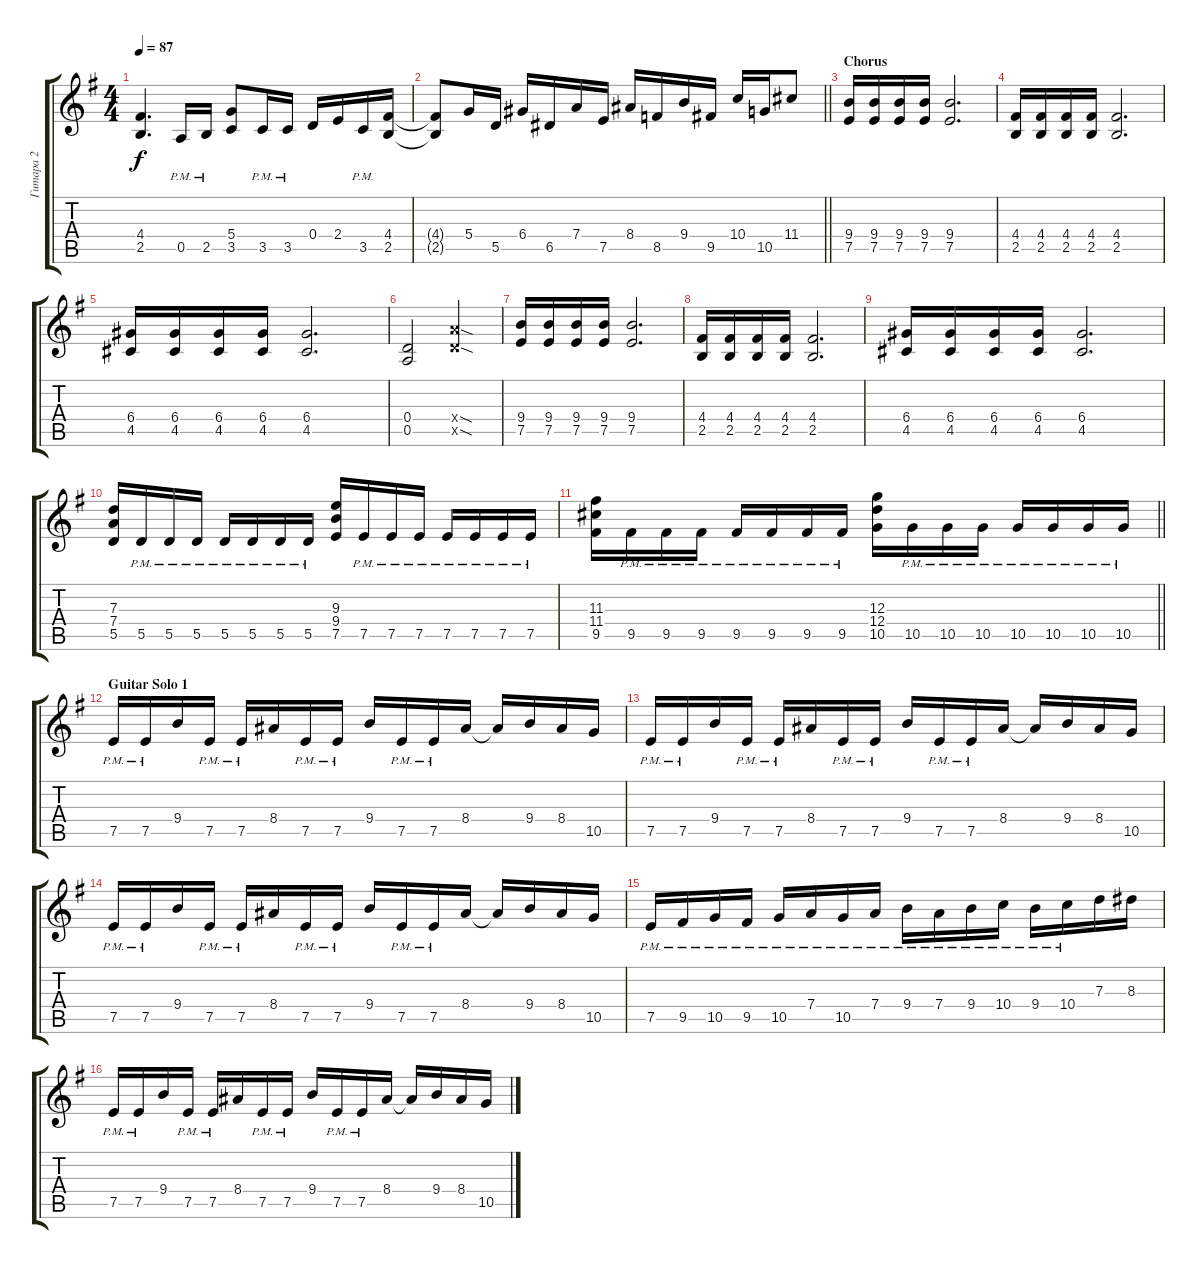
\track ("Гитара 2" "Гитара 2") {instrument distortionguitar}
\staff {score tabs}
\tuning (E4 B3 G3 D3 A2 E2) {hide}
\ts (4 4)
\tempo 87
\clef g2
\ks eminor
(4.4{t} 2.5{t}).4{d dy f} 0.5{pm}.16 2.5{pm}.16 (5.4 3.5).8 3.5{pm}.16 3.5{pm}.16 0.4.16 2.4.16 3.5{pm}.16 (4.4 2.5).16 |
\barLineRight lightlight
(4.4{t} 2.5{t}).8 5.4.16 5.5.16 6.4.16 6.5.16 7.4.16 7.5.16 8.4.16 8.5.16 9.4.16 9.5.16 10.4.16 10.5.16 11.4.8 |
\section ("" "Chorus")
(9.4 7.5).16 (9.4 7.5).16 (9.4 7.5).16 (9.4 7.5).16 (9.4 7.5).2{d} |
(4.4 2.5).16 (4.4 2.5).16 (4.4 2.5).16 (4.4 2.5).16 (4.4 2.5).2{d} |
(6.4 4.5).16 (6.4 4.5).16 (6.4 4.5).16 (6.4 4.5).16 (6.4 4.5).2{d} |
(0.4 0.5).2 (7.4{sod x} 5.5{sod x}).2 |
(9.4 7.5).16 (9.4 7.5).16 (9.4 7.5).16 (9.4 7.5).16 (9.4 7.5).2{d} |
(4.4 2.5).16 (4.4 2.5).16 (4.4 2.5).16 (4.4 2.5).16 (4.4 2.5).2{d} |
(6.4 4.5).16 (6.4 4.5).16 (6.4 4.5).16 (6.4 4.5).16 (6.4 4.5).2{d} |
(7.3 7.4 5.5).16 5.5{pm}.16 5.5{pm}.16 5.5{pm}.16 5.5{pm}.16 5.5{pm}.16 5.5{pm}.16 5.5{pm}.16 (9.3 9.4 7.5).16 7.5{pm}.16 7.5{pm}.16 7.5{pm}.16 7.5{pm}.16 7.5{pm}.16 7.5{pm}.16 7.5{pm}.16 |
\barLineRight lightlight
(11.3 11.4 9.5).16 9.5{pm}.16 9.5{pm}.16 9.5{pm}.16 9.5{pm}.16 9.5{pm}.16 9.5{pm}.16 9.5{pm}.16 (12.3 12.4 10.5).16 10.5{pm}.16 10.5{pm}.16 10.5{pm}.16 10.5{pm}.16 10.5{pm}.16 10.5{pm}.16 10.5{pm}.16 |
\section ("" "Guitar Solo 1")
7.5{pm}.16 7.5{pm}.16 9.4.16 7.5{pm}.16 7.5{pm}.16 8.4.16 7.5{pm}.16 7.5{pm}.16 9.4.16 7.5{pm}.16 7.5{pm}.16 8.4.16 8.4{t}.16 9.4.16 8.4.16 10.5.16 |
7.5{pm}.16 7.5{pm}.16 9.4.16 7.5{pm}.16 7.5{pm}.16 8.4.16 7.5{pm}.16 7.5{pm}.16 9.4.16 7.5{pm}.16 7.5{pm}.16 8.4.16 8.4{t}.16 9.4.16 8.4.16 10.5.16 |
7.5{pm}.16 7.5{pm}.16 9.4.16 7.5{pm}.16 7.5{pm}.16 8.4.16 7.5{pm}.16 7.5{pm}.16 9.4.16 7.5{pm}.16 7.5{pm}.16 8.4.16 8.4{t}.16 9.4.16 8.4.16 10.5.16 |
7.5{pm}.16 9.5{pm}.16 10.5{pm}.16 9.5{pm}.16 10.5{pm}.16 7.4{pm}.16 10.5{pm}.16 7.4{pm}.16 9.4{pm}.16 7.4{pm}.16 9.4{pm}.16 10.4{pm}.16 9.4{pm}.16 10.4{pm}.16 7.3.16 8.3.16 |
7.5{pm}.16 7.5{pm}.16 9.4.16 7.5{pm}.16 7.5{pm}.16 8.4.16 7.5{pm}.16 7.5{pm}.16 9.4.16 7.5{pm}.16 7.5{pm}.16 8.4.16 8.4{t}.16 9.4.16 8.4.16 10.5.16
